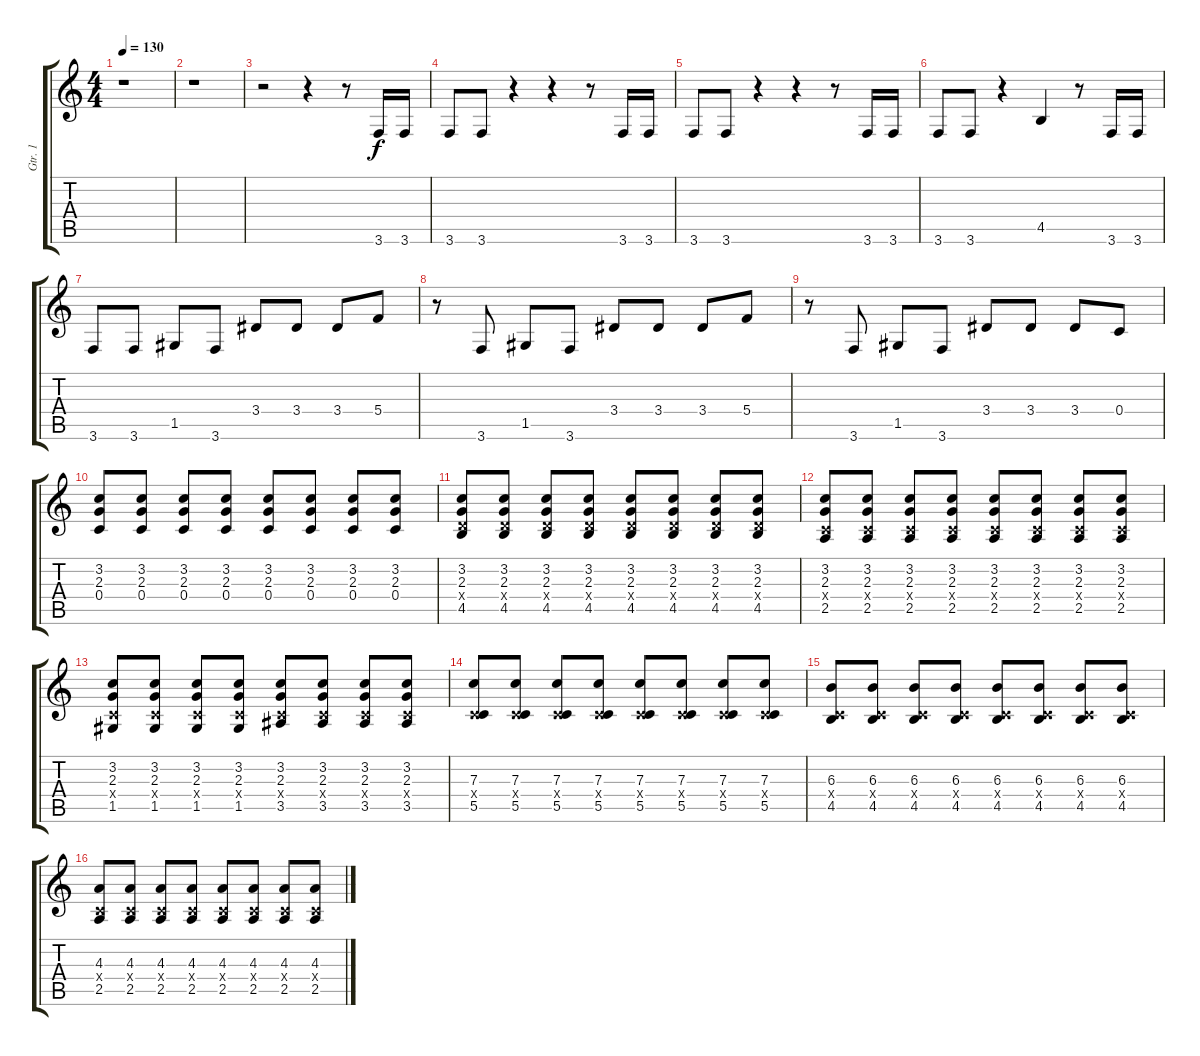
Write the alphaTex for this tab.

\track ("Gtr. 1" "Gtr. 1") {instrument distortionguitar}
\staff {score tabs}
\tuning (D4 A3 F3 C3 G2 D2) {hide}
\ts (4 4)
\tempo 130
\clef g2
\ks c
r.1{dy f} |
r.1 |
r.2 r.4 r.8 3.6.16 3.6.16 |
3.6.8 3.6.8 r.4 r.4 r.8 3.6.16 3.6.16 |
3.6.8 3.6.8 r.4 r.4 r.8 3.6.16 3.6.16 |
3.6.8 3.6.8 r.4 4.5.4 r.8 3.6.16 3.6.16 |
3.6.8 3.6.8 1.5.8 3.6.8 3.4.8 3.4.8 3.4.8 5.4.8 |
r.8 3.6.8 1.5.8 3.6.8 3.4.8 3.4.8 3.4.8 5.4.8 |
r.8 3.6.8 1.5.8 3.6.8 3.4.8 3.4.8 3.4.8 0.4.8 |
(3.2 2.3 0.4).8 (3.2 2.3 0.4).8 (3.2 2.3 0.4).8 (3.2 2.3 0.4).8 (3.2 2.3 0.4).8 (3.2 2.3 0.4).8 (3.2 2.3 0.4).8 (3.2 2.3 0.4).8 |
(3.2 2.3 2.4{x} 4.5).8 (3.2 2.3 2.4{x} 4.5).8 (3.2 2.3 2.4{x} 4.5).8 (3.2 2.3 2.4{x} 4.5).8 (3.2 2.3 2.4{x} 4.5).8 (3.2 2.3 2.4{x} 4.5).8 (3.2 2.3 2.4{x} 4.5).8 (3.2 2.3 2.4{x} 4.5).8 |
(3.2 2.3 0.4{x} 2.5).8 (3.2 2.3 0.4{x} 2.5).8 (3.2 2.3 0.4{x} 2.5).8 (3.2 2.3 0.4{x} 2.5).8 (3.2 2.3 0.4{x} 2.5).8 (3.2 2.3 0.4{x} 2.5).8 (3.2 2.3 0.4{x} 2.5).8 (3.2 2.3 0.4{x} 2.5).8 |
(3.2 2.3 0.4{x} 1.5).8 (3.2 2.3 0.4{x} 1.5).8 (3.2 2.3 0.4{x} 1.5).8 (3.2 2.3 0.4{x} 1.5).8 (3.2 2.3 0.4{x} 3.5).8 (3.2 2.3 0.4{x} 3.5).8 (3.2 2.3 0.4{x} 3.5).8 (3.2 2.3 0.4{x} 3.5).8 |
(7.3 0.4{x} 5.5).8 (7.3 0.4{x} 5.5).8 (7.3 0.4{x} 5.5).8 (7.3 0.4{x} 5.5).8 (7.3 0.4{x} 5.5).8 (7.3 0.4{x} 5.5).8 (7.3 0.4{x} 5.5).8 (7.3 0.4{x} 5.5).8 |
(6.3 0.4{x} 4.5).8 (6.3 0.4{x} 4.5).8 (6.3 0.4{x} 4.5).8 (6.3 0.4{x} 4.5).8 (6.3 0.4{x} 4.5).8 (6.3 0.4{x} 4.5).8 (6.3 0.4{x} 4.5).8 (6.3 0.4{x} 4.5).8 |
(4.3 0.4{x} 2.5).8 (4.3 0.4{x} 2.5).8 (4.3 0.4{x} 2.5).8 (4.3 0.4{x} 2.5).8 (4.3 0.4{x} 2.5).8 (4.3 0.4{x} 2.5).8 (4.3 0.4{x} 2.5).8 (4.3 0.4{x} 2.5).8
